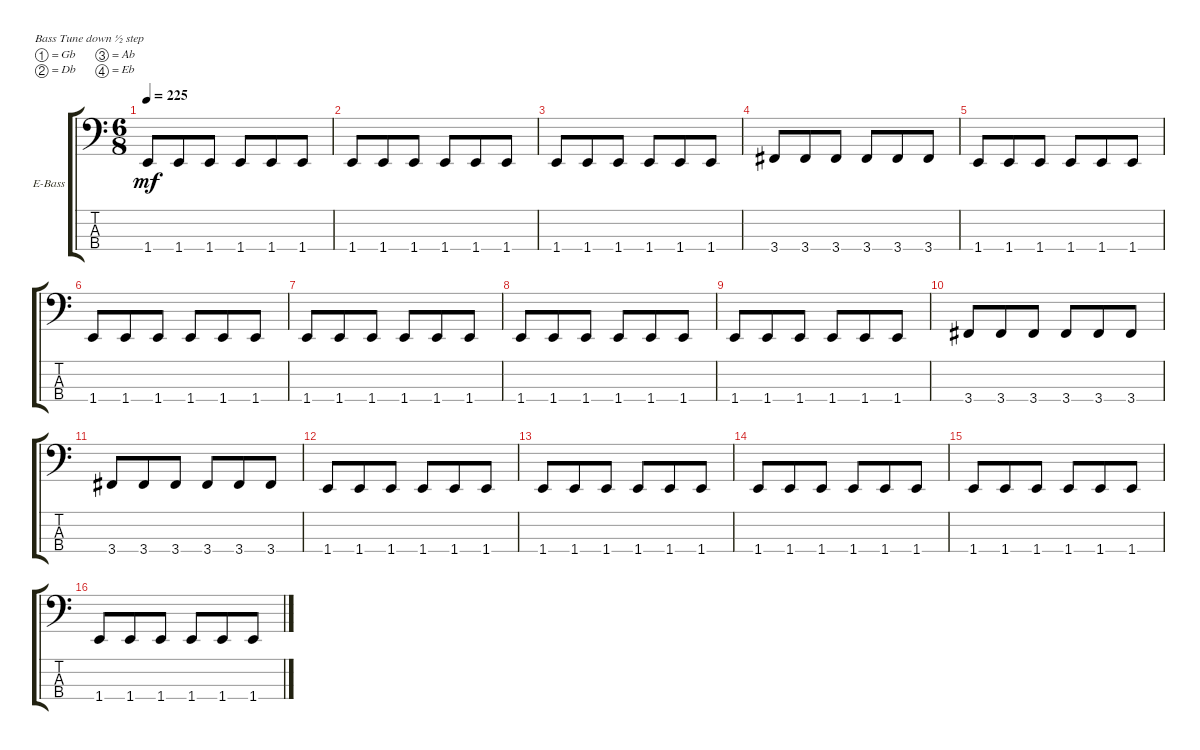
\bracketExtendMode groupsimilarinstruments
\firstSystemTrackNameOrientation horizontal
\otherSystemsTrackNameOrientation horizontal
\track ("Electric Bass" "E-Bass") {solo instrument electricbassfinger}
\staff {score tabs}
\tuning (Gb2 Db2 Ab1 Eb1)
\ts (6 8)
\tempo 225
\clef f4
\ks c
1.4.8{dy mf} 1.4.8 1.4.8 1.4.8 1.4.8 1.4.8 |
1.4.8 1.4.8 1.4.8 1.4.8 1.4.8 1.4.8 |
1.4.8 1.4.8 1.4.8 1.4.8 1.4.8 1.4.8 |
3.4.8 3.4.8 3.4.8 3.4.8 3.4.8 3.4.8 |
1.4.8 1.4.8 1.4.8 1.4.8 1.4.8 1.4.8 |
1.4.8 1.4.8 1.4.8 1.4.8 1.4.8 1.4.8 |
1.4.8 1.4.8 1.4.8 1.4.8 1.4.8 1.4.8 |
1.4.8 1.4.8 1.4.8 1.4.8 1.4.8 1.4.8 |
1.4.8 1.4.8 1.4.8 1.4.8 1.4.8 1.4.8 |
3.4.8 3.4.8 3.4.8 3.4.8 3.4.8 3.4.8 |
3.4.8 3.4.8 3.4.8 3.4.8 3.4.8 3.4.8 |
1.4.8 1.4.8 1.4.8 1.4.8 1.4.8 1.4.8 |
1.4.8 1.4.8 1.4.8 1.4.8 1.4.8 1.4.8 |
1.4.8 1.4.8 1.4.8 1.4.8 1.4.8 1.4.8 |
1.4.8 1.4.8 1.4.8 1.4.8 1.4.8 1.4.8 |
1.4.8 1.4.8 1.4.8 1.4.8 1.4.8 1.4.8
